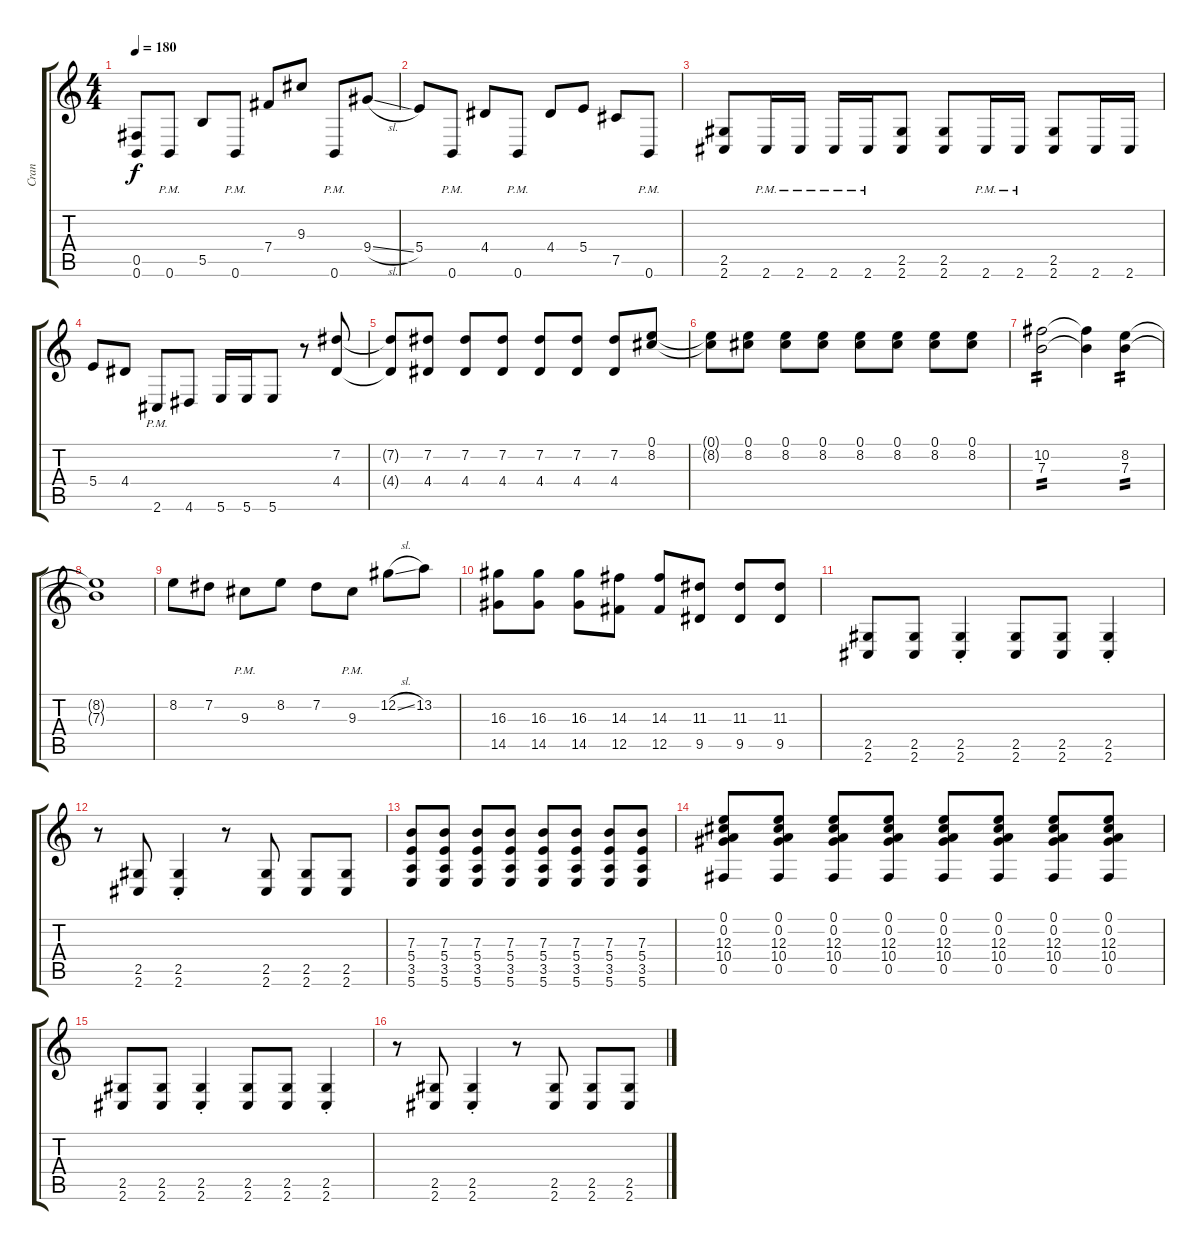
\track ("Cran" "Cran") {instrument distortionguitar}
\staff {score tabs}
\tuning (Db4 Ab3 E3 B2 Gb2 B1) {hide}
\ts (4 4)
\tempo 180
\clef g2
\ks c
(0.5{t} 0.6{t}).8{dy f} 0.6{pm}.8 5.5.8 0.6{pm}.8 7.4.8 9.3.8 0.6{pm}.8 9.4{sl}.8 |
5.4.8 0.6{pm}.8 4.4.8 0.6{pm}.8 4.4.8 5.4.8 7.5.8 0.6{pm}.8 |
(2.5 2.6).8 2.6{pm}.16 2.6{pm}.16 2.6{pm}.16 2.6{pm}.16 (2.5 2.6).8 (2.5 2.6).8 2.6{pm}.16 2.6{pm}.16 (2.5 2.6).8 2.6.16 2.6.16 |
5.4.8 4.4.8 2.6{pm}.8 4.6.8 5.6.16 5.6.16 5.6.8 r.8 (7.2 4.4).8 |
(7.2{t} 4.4{t}).8 (7.2 4.4).8 (7.2 4.4).8 (7.2 4.4).8 (7.2 4.4).8 (7.2 4.4).8 (7.2 4.4).8 (0.1 8.2).8 |
(0.1{t} 8.2{t}).8 (0.1 8.2).8 (0.1 8.2).8 (0.1 8.2).8 (0.1 8.2).8 (0.1 8.2).8 (0.1 8.2).8 (0.1 8.2).8 |
(10.2 7.3).2{tp 2} (10.2{t} 7.3{t}).4 (8.2 7.3).4{tp 2} |
(8.2{t} 7.3{t}).1 |
8.2.8 7.2.8 9.3{pm}.8 8.2.8 7.2.8 9.3{pm}.8 12.2{sl}.8 13.2.8 |
(16.3 14.5).8 (16.3 14.5).8 (16.3 14.5).8 (14.3 12.5).8 (14.3 12.5).8 (11.3 9.5).8 (11.3 9.5).8 (11.3 9.5).8 |
(2.5 2.6).8 (2.5 2.6).8 (2.5{st} 2.6{st}).4 (2.5 2.6).8 (2.5 2.6).8 (2.5{st} 2.6{st}).4 |
r.8 (2.5 2.6).8 (2.5{st} 2.6{st}).4 r.8 (2.5 2.6).8 (2.5 2.6).8 (2.5 2.6).8 |
(7.3 5.4 3.5 5.6).8 (7.3 5.4 3.5 5.6).8 (7.3 5.4 3.5 5.6).8 (7.3 5.4 3.5 5.6).8 (7.3 5.4 3.5 5.6).8 (7.3 5.4 3.5 5.6).8 (7.3 5.4 3.5 5.6).8 (7.3 5.4 3.5 5.6).8 |
(0.1 0.2 12.3 10.4 0.5).8 (0.1 0.2 12.3 10.4 0.5).8 (0.1 0.2 12.3 10.4 0.5).8 (0.1 0.2 12.3 10.4 0.5).8 (0.1 0.2 12.3 10.4 0.5).8 (0.1 0.2 12.3 10.4 0.5).8 (0.1 0.2 12.3 10.4 0.5).8 (0.1 0.2 12.3 10.4 0.5).8 |
(2.5 2.6).8 (2.5 2.6).8 (2.5{st} 2.6{st}).4 (2.5 2.6).8 (2.5 2.6).8 (2.5{st} 2.6{st}).4 |
r.8 (2.5 2.6).8 (2.5{st} 2.6{st}).4 r.8 (2.5 2.6).8 (2.5 2.6).8 (2.5 2.6).8
